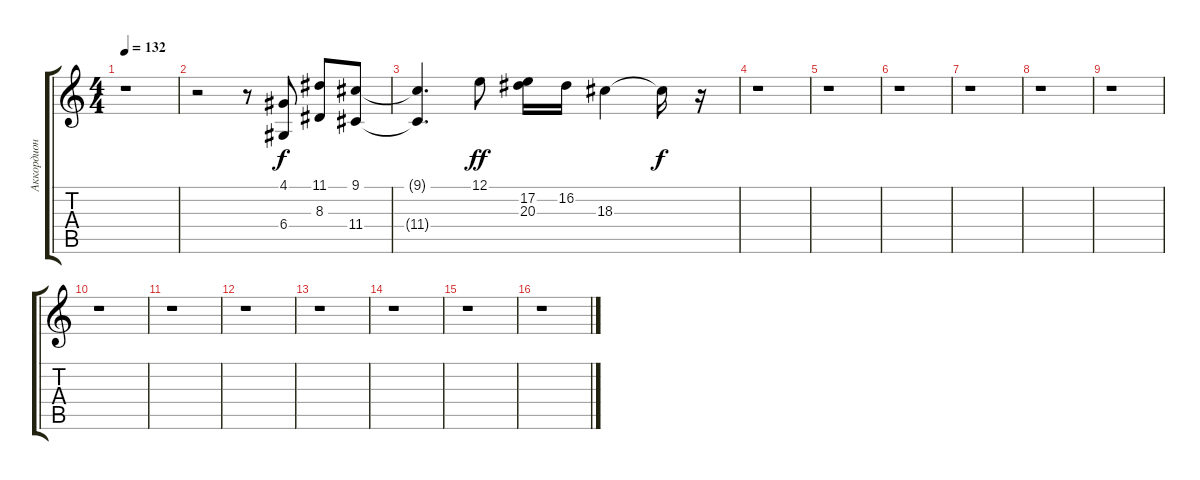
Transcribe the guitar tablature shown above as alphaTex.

\track ("Аккордион" "Аккордион") {instrument tangoaccordion}
\staff {score tabs}
\tuning (E4 B3 G3 D3 A2 E2) {hide}
\ts (4 4)
\tempo 132
\clef g2
\ks c
r.1{dy f} |
r.2 r.8 (4.1 6.4).8 (11.1 8.3).8 (9.1 11.4).8 |
(9.1{t} 11.4{t}).4{d} 12.1.8{dy ff} (17.2 20.3).16 16.2.16 18.3.4 18.3{t}.16{dy f} r.16 |
r.1 |
r.1 |
r.1 |
r.1 |
r.1 |
r.1 |
r.1 |
r.1 |
r.1 |
r.1 |
r.1 |
r.1 |
r.1
